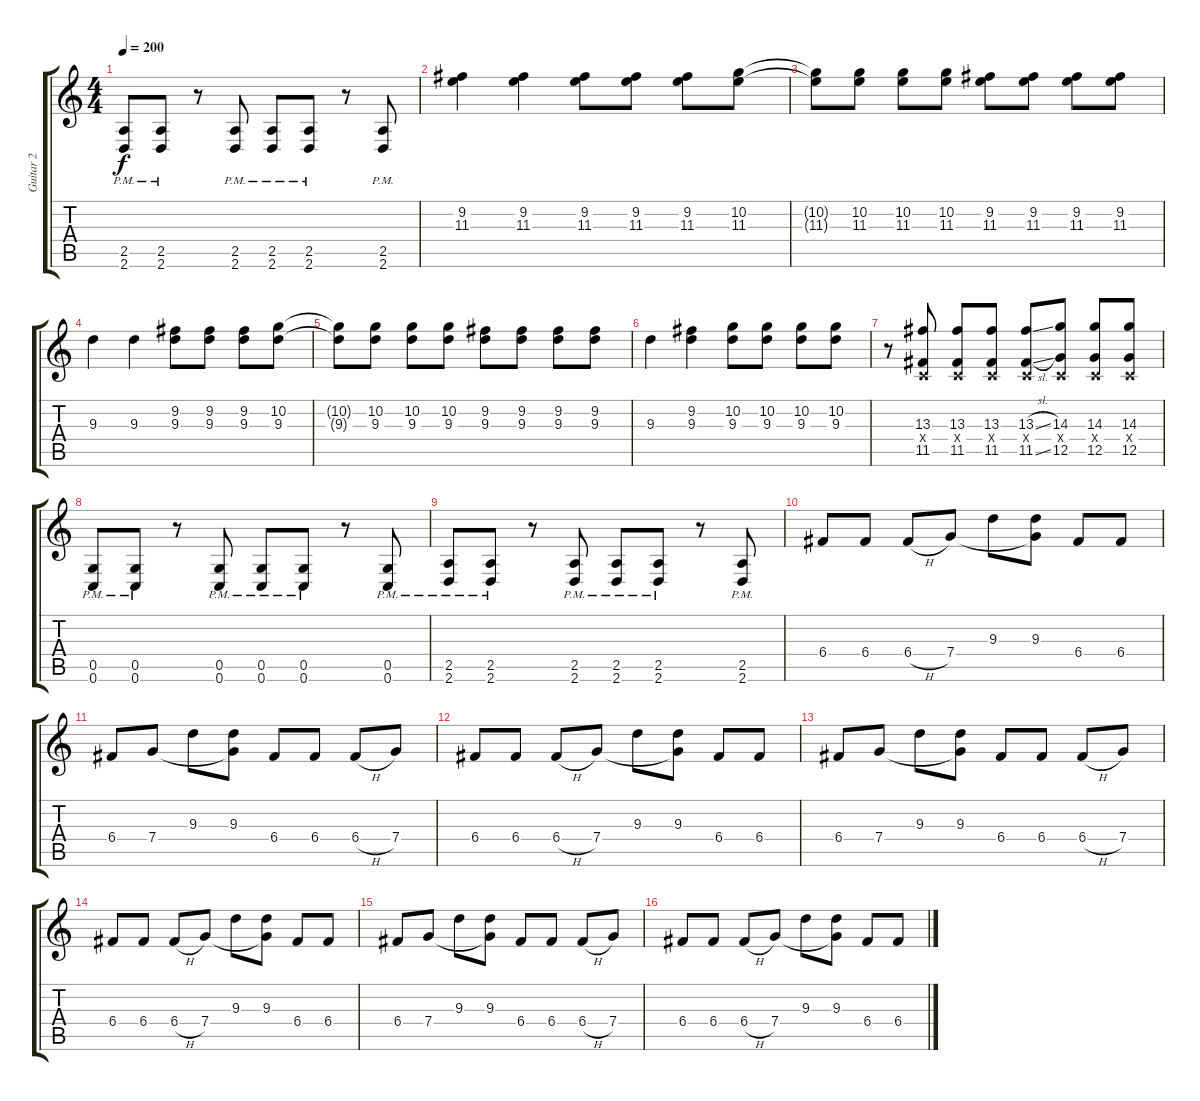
\track ("Guitar 2" "Guitar 2") {instrument distortionguitar}
\staff {score tabs}
\tuning (D4 A3 F3 C3 G2 C2) {hide}
\ts (4 4)
\tempo 200
\clef g2
\ks c
(2.5{pm} 2.6{pm}).8{dy f} (2.5{pm} 2.6{pm}).8 r.8 (2.5{pm} 2.6{pm}).8 (2.5{pm} 2.6{pm}).8 (2.5{pm} 2.6{pm}).8 r.8 (2.5{pm} 2.6{pm}).8 |
(9.2 11.3).4 (9.2 11.3).4 (9.2 11.3).8 (9.2 11.3).8 (9.2 11.3).8 (10.2 11.3).8 |
(10.2{t} 11.3{t}).8 (10.2 11.3).8 (10.2 11.3).8 (10.2 11.3).8 (9.2 11.3).8 (9.2 11.3).8 (9.2 11.3).8 (9.2 11.3).8 |
9.3.4 9.3.4 (9.2 9.3).8 (9.2 9.3).8 (9.2 9.3).8 (10.2 9.3).8 |
(10.2{t} 9.3{t}).8 (10.2 9.3).8 (10.2 9.3).8 (10.2 9.3).8 (9.2 9.3).8 (9.2 9.3).8 (9.2 9.3).8 (9.2 9.3).8 |
9.3.4 (9.2 9.3).4 (10.2 9.3).8 (10.2 9.3).8 (10.2 9.3).8 (10.2 9.3).8 |
r.8 (13.3 0.4{x} 11.5).8 (13.3 0.4{x} 11.5).8 (13.3 0.4{x} 11.5).8 (13.3{sl} 0.4{x} 11.5{sl}).8 (14.3 0.4{x} 12.5).8 (14.3 0.4{x} 12.5).8 (14.3 0.4{x} 12.5).8 |
(0.5{pm} 0.6{pm}).8 (0.5{pm} 0.6{pm}).8 r.8 (0.5{pm} 0.6{pm}).8 (0.5{pm} 0.6{pm}).8 (0.5{pm} 0.6{pm}).8 r.8 (0.5{pm} 0.6{pm}).8 |
(2.5{pm} 2.6{pm}).8 (2.5{pm} 2.6{pm}).8 r.8 (2.5{pm} 2.6{pm}).8 (2.5{pm} 2.6{pm}).8 (2.5{pm} 2.6{pm}).8 r.8 (2.5{pm} 2.6{pm}).8 |
6.4.8 6.4.8 6.4{h}.8 7.4.8 9.3.8 (9.3 7.4{t}).8 6.4.8 6.4.8 |
6.4.8 7.4.8 9.3.8 (9.3 7.4{t}).8 6.4.8 6.4.8 6.4{h}.8 7.4.8 |
6.4.8 6.4.8 6.4{h}.8 7.4.8 9.3.8 (9.3 7.4{t}).8 6.4.8 6.4.8 |
6.4.8 7.4.8 9.3.8 (9.3 7.4{t}).8 6.4.8 6.4.8 6.4{h}.8 7.4.8 |
6.4.8 6.4.8 6.4{h}.8 7.4.8 9.3.8 (9.3 7.4{t}).8 6.4.8 6.4.8 |
6.4.8 7.4.8 9.3.8 (9.3 7.4{t}).8 6.4.8 6.4.8 6.4{h}.8 7.4.8 |
6.4.8 6.4.8 6.4{h}.8 7.4.8 9.3.8 (9.3 7.4{t}).8 6.4.8 6.4.8
